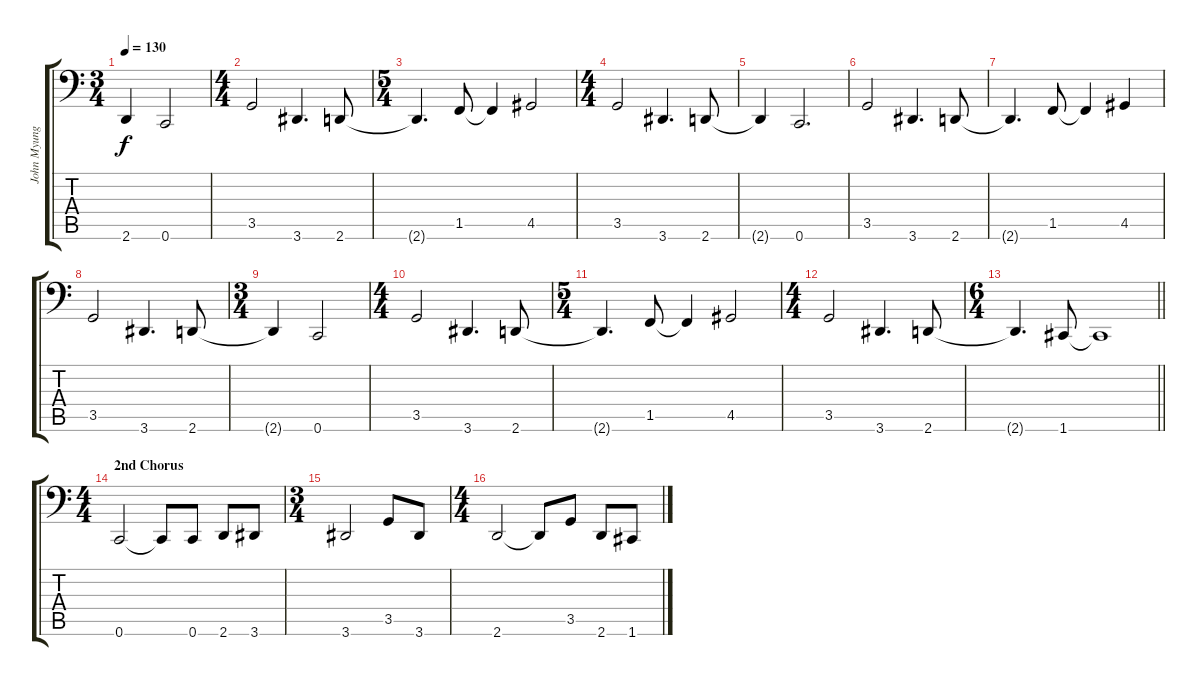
\track ("John Myung" "John Myung") {instrument electricbassfinger}
\staff {score tabs}
\tuning (C3 G2 D2 A1 E1 C1) {hide}
\ts (3 4)
\tempo 130
\clef f4
\ks c
2.6{t}.4{dy f} 0.6.2 |
\ts (4 4)
3.5.2 3.6.4{d} 2.6.8 |
\ts (5 4)
2.6{t}.4{d} 1.5.8 1.5{t}.4 4.5.2 |
\ts (4 4)
3.5.2 3.6.4{d} 2.6.8 |
2.6{t}.4 0.6.2{d} |
3.5.2 3.6.4{d} 2.6.8 |
2.6{t}.4{d} 1.5.8 1.5{t}.4 4.5.4 |
3.5.2 3.6.4{d} 2.6.8 |
\ts (3 4)
2.6{t}.4 0.6.2 |
\ts (4 4)
3.5.2 3.6.4{d} 2.6.8 |
\ts (5 4)
2.6{t}.4{d} 1.5.8 1.5{t}.4 4.5.2 |
\ts (4 4)
3.5.2 3.6.4{d} 2.6.8 |
\ts (6 4)
\barLineRight lightlight
2.6{t}.4{d} 1.6.8 1.6{t}.1 |
\ts (4 4)
\section ("" "2nd Chorus")
0.6.2 0.6{t}.8 0.6.8 2.6.8 3.6.8 |
\ts (3 4)
3.6.2 3.5.8 3.6.8 |
\ts (4 4)
2.6.2 2.6{t}.8 3.5.8 2.6.8 1.6.8
